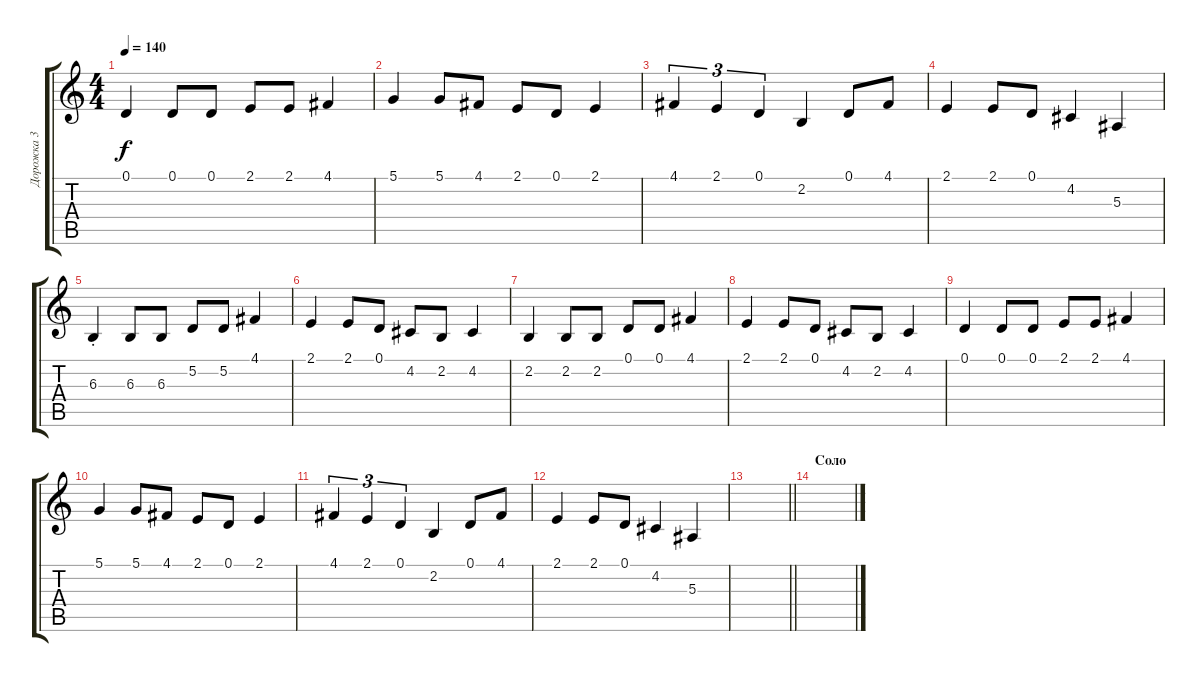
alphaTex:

\track ("Дорожка 3" "Дорожка 3") {instrument accordion}
\staff {score tabs}
\tuning (D4 A3 F3 C3 G2 D2) {hide}
\ts (4 4)
\tempo 140
\clef g2
\ks c
0.1.4{dy f} 0.1.8 0.1.8 2.1.8 2.1.8 4.1.4 |
5.1.4 5.1.8 4.1.8 2.1.8 0.1.8 2.1.4 |
4.1.4{tu (3 2)} 2.1.4{tu (3 2)} 0.1.4{tu (3 2)} 2.2.4 0.1.8 4.1.8 |
2.1.4 2.1.8 0.1.8 4.2.4 5.3.4 |
6.3{st}.4 6.3.8{instrument accordion} 6.3.8 5.2.8 5.2.8 4.1.4 |
2.1.4 2.1.8 0.1.8 4.2.8 2.2.8 4.2.4 |
2.2.4 2.2.8{instrument accordion} 2.2.8 0.1.8 0.1.8 4.1.4 |
2.1.4 2.1.8 0.1.8 4.2.8 2.2.8 4.2.4 |
0.1.4 0.1.8 0.1.8 2.1.8 2.1.8 4.1.4 |
5.1.4 5.1.8 4.1.8 2.1.8 0.1.8 2.1.4 |
4.1.4{tu (3 2)} 2.1.4{tu (3 2)} 0.1.4{tu (3 2)} 2.2.4 0.1.8 4.1.8 |
2.1.4 2.1.8 0.1.8 4.2.4 5.3.4 |
\barLineRight lightlight
|
\section ("" "Соло")
